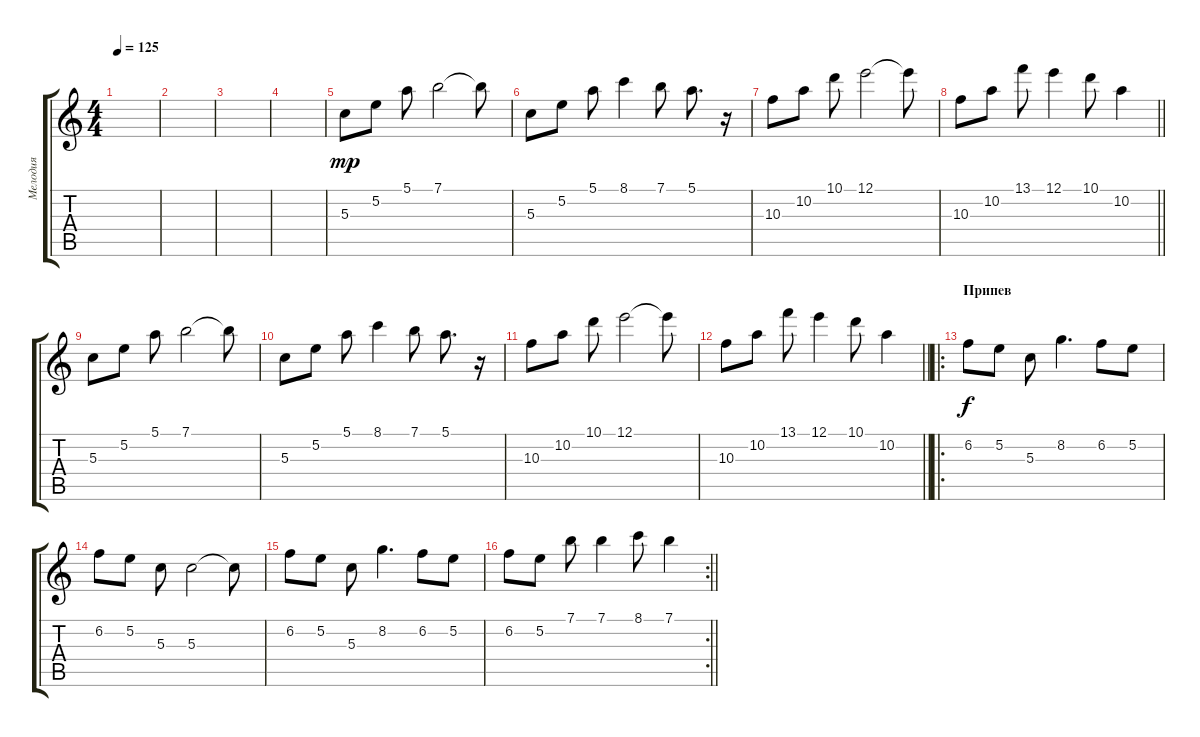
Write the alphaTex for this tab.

\track ("Мелодия" "Мелодия") {instrument electricguitarclean}
\staff {score tabs}
\tuning (E4 B3 G3 D3 A2 E2) {hide}
\ts (4 4)
\tempo 125
\clef g2
\ks c
|
|
|
|
5.3.8{dy mp} 5.2.8 5.1.8 7.1.2 7.1{t}.8 |
5.3.8 5.2.8 5.1.8 8.1.4 7.1.8 5.1.8{d} r.16 |
10.3.8 10.2.8 10.1.8 12.1.2 12.1{t}.8 |
\barLineRight lightlight
10.3.8 10.2.8 13.1.8 12.1.4 10.1.8 10.2.4 |
5.3.8 5.2.8 5.1.8 7.1.2 7.1{t}.8 |
5.3.8 5.2.8 5.1.8 8.1.4 7.1.8 5.1.8{d} r.16 |
10.3.8 10.2.8 10.1.8 12.1.2 12.1{t}.8 |
\barLineRight lightlight
10.3.8 10.2.8 13.1.8 12.1.4 10.1.8 10.2.4 |
\ro
\section ("" "Припев")
6.2.8{dy f} 5.2.8 5.3.8 8.2.4{d} 6.2.8 5.2.8 |
6.2.8 5.2.8 5.3.8 5.3.2 5.3{t}.8 |
6.2.8 5.2.8 5.3.8 8.2.4{d} 6.2.8 5.2.8 |
\rc 2
\barLineRight lightlight
6.2.8 5.2.8 7.1.8 7.1.4 8.1.8 7.1.4
